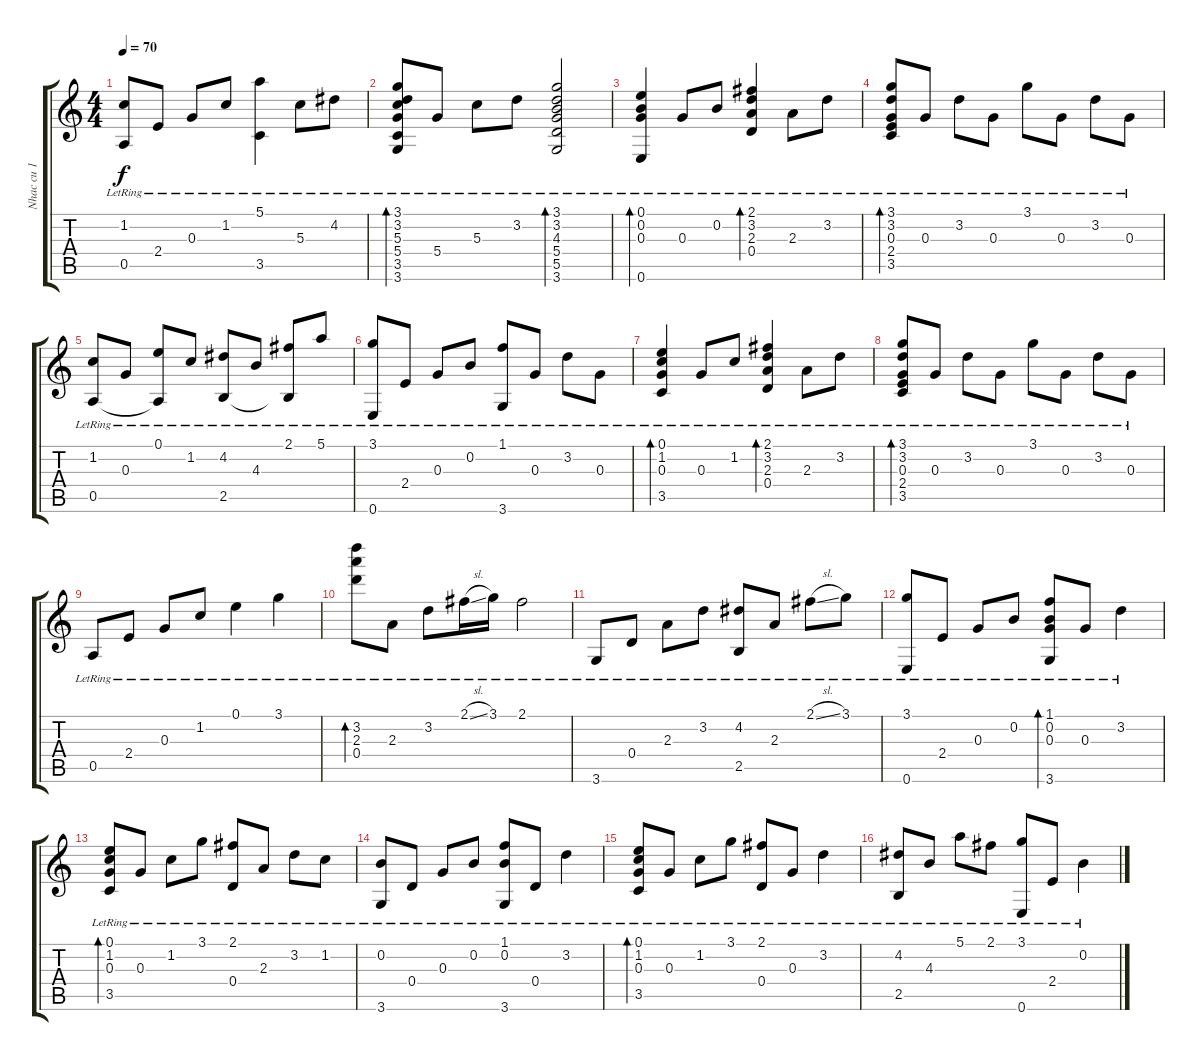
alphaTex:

\track ("Nhac cu 1" "Nhac cu 1") {instrument acousticguitarsteel}
\staff {score tabs}
\tuning (E4 B3 G3 D3 A2 E2) {hide}
\ts (4 4)
\tempo 70
\clef g2
\ks c
(1.2{lr} 0.5{lr}).8{dy f} 2.4{lr}.8 0.3{lr}.8 1.2{lr}.8 (5.1{lr} 3.5{lr}).4 5.3{lr}.8 4.2{lr}.8 |
(3.1{lr} 3.2{lr} 5.3{lr} 5.4{lr} 3.5{lr} 3.6{lr}).8{bd 120} 5.4{lr}.8 5.3{lr}.8 3.2{lr}.8 (3.1{lr} 3.2{lr} 4.3{lr} 5.4{lr} 5.5{lr} 3.6{lr}).2{bd 120} |
(0.1{lr} 0.2{lr} 0.3{lr} 0.6{lr}).4{bd 120} 0.3{lr}.8 0.2{lr}.8 (2.1{lr} 3.2{lr} 2.3{lr} 0.4{lr}).4{bd 120} 2.3{lr}.8 3.2{lr}.8 |
(3.1{lr} 3.2{lr} 0.3{lr} 2.4{lr} 3.5{lr}).8{bd 120} 0.3{lr}.8 3.2{lr}.8 0.3{lr}.8 3.1{lr}.8 0.3{lr}.8 3.2{lr}.8 0.3{lr}.8 |
(1.2{lr} 0.5{lr}).8 0.3{lr}.8 (0.1{lr} 0.5{t}).8 1.2{lr}.8 (4.2{lr} 2.5{lr}).8 4.3{lr}.8 (2.1{lr} 2.5{t}).8 5.1{lr}.8 |
(3.1{lr} 0.6{lr}).8 2.4{lr}.8 0.3{lr}.8 0.2{lr}.8 (1.1{lr} 3.6{lr}).8 0.3{lr}.8 3.2{lr}.8 0.3{lr}.8 |
(0.1{lr} 1.2{lr} 0.3{lr} 3.5{lr}).4{bd 120} 0.3{lr}.8 1.2{lr}.8 (2.1{lr} 3.2{lr} 2.3{lr} 0.4{lr}).4{bd 120} 2.3{lr}.8 3.2{lr}.8 |
(3.1{lr} 3.2{lr} 0.3{lr} 2.4{lr} 3.5{lr}).8{bd 120} 0.3{lr}.8 3.2{lr}.8 0.3{lr}.8 3.1{lr}.8 0.3{lr}.8 3.2{lr}.8 0.3{lr}.8 |
0.5{lr}.8 2.4{lr}.8 0.3{lr}.8 1.2{lr}.8 0.1{lr}.4 3.1{lr}.4 |
(3.2{lr} 2.3{lr} 0.4{lr}).8{bd 120 ot 15mb} 2.3{lr}.8 3.2{lr}.8 2.1{sl lr}.16 3.1{lr}.16 2.1{lr}.2 |
3.6{lr}.8 0.4{lr}.8 2.3{lr}.8 3.2{lr}.8 (4.2{lr} 2.5{lr}).8 2.3{lr}.8 2.1{sl lr}.8 3.1{lr}.8 |
(3.1{lr} 0.6{lr}).8 2.4{lr}.8 0.3{lr}.8 0.2{lr}.8 (1.1{lr} 0.2{lr} 0.3{lr} 3.6{lr}).8{bd 120} 0.3{lr}.8 3.2{lr}.4 |
(0.1{lr} 1.2{lr} 0.3{lr} 3.5{lr}).8{bd 120} 0.3{lr}.8 1.2{lr}.8 3.1{lr}.8 (2.1{lr} 0.4{lr}).8 2.3{lr}.8 3.2{lr}.8 1.2{lr}.8 |
(0.2{lr} 3.6{lr}).8 0.4{lr}.8 0.3{lr}.8 0.2{lr}.8 (1.1{lr} 0.2{lr} 3.6{lr}).8 0.4{lr}.8 3.2{lr}.4 |
(0.1{lr} 1.2{lr} 0.3{lr} 3.5{lr}).8{bd 120} 0.3{lr}.8 1.2{lr}.8 3.1{lr}.8 (2.1{lr} 0.4{lr}).8 0.3{lr}.8 3.2{lr}.4 |
(4.2{lr} 2.5{lr}).8 4.3{lr}.8 5.1{lr}.8 2.1{lr}.8 (3.1{lr} 0.6{lr}).8 2.4{lr}.8 0.2{lr}.4
